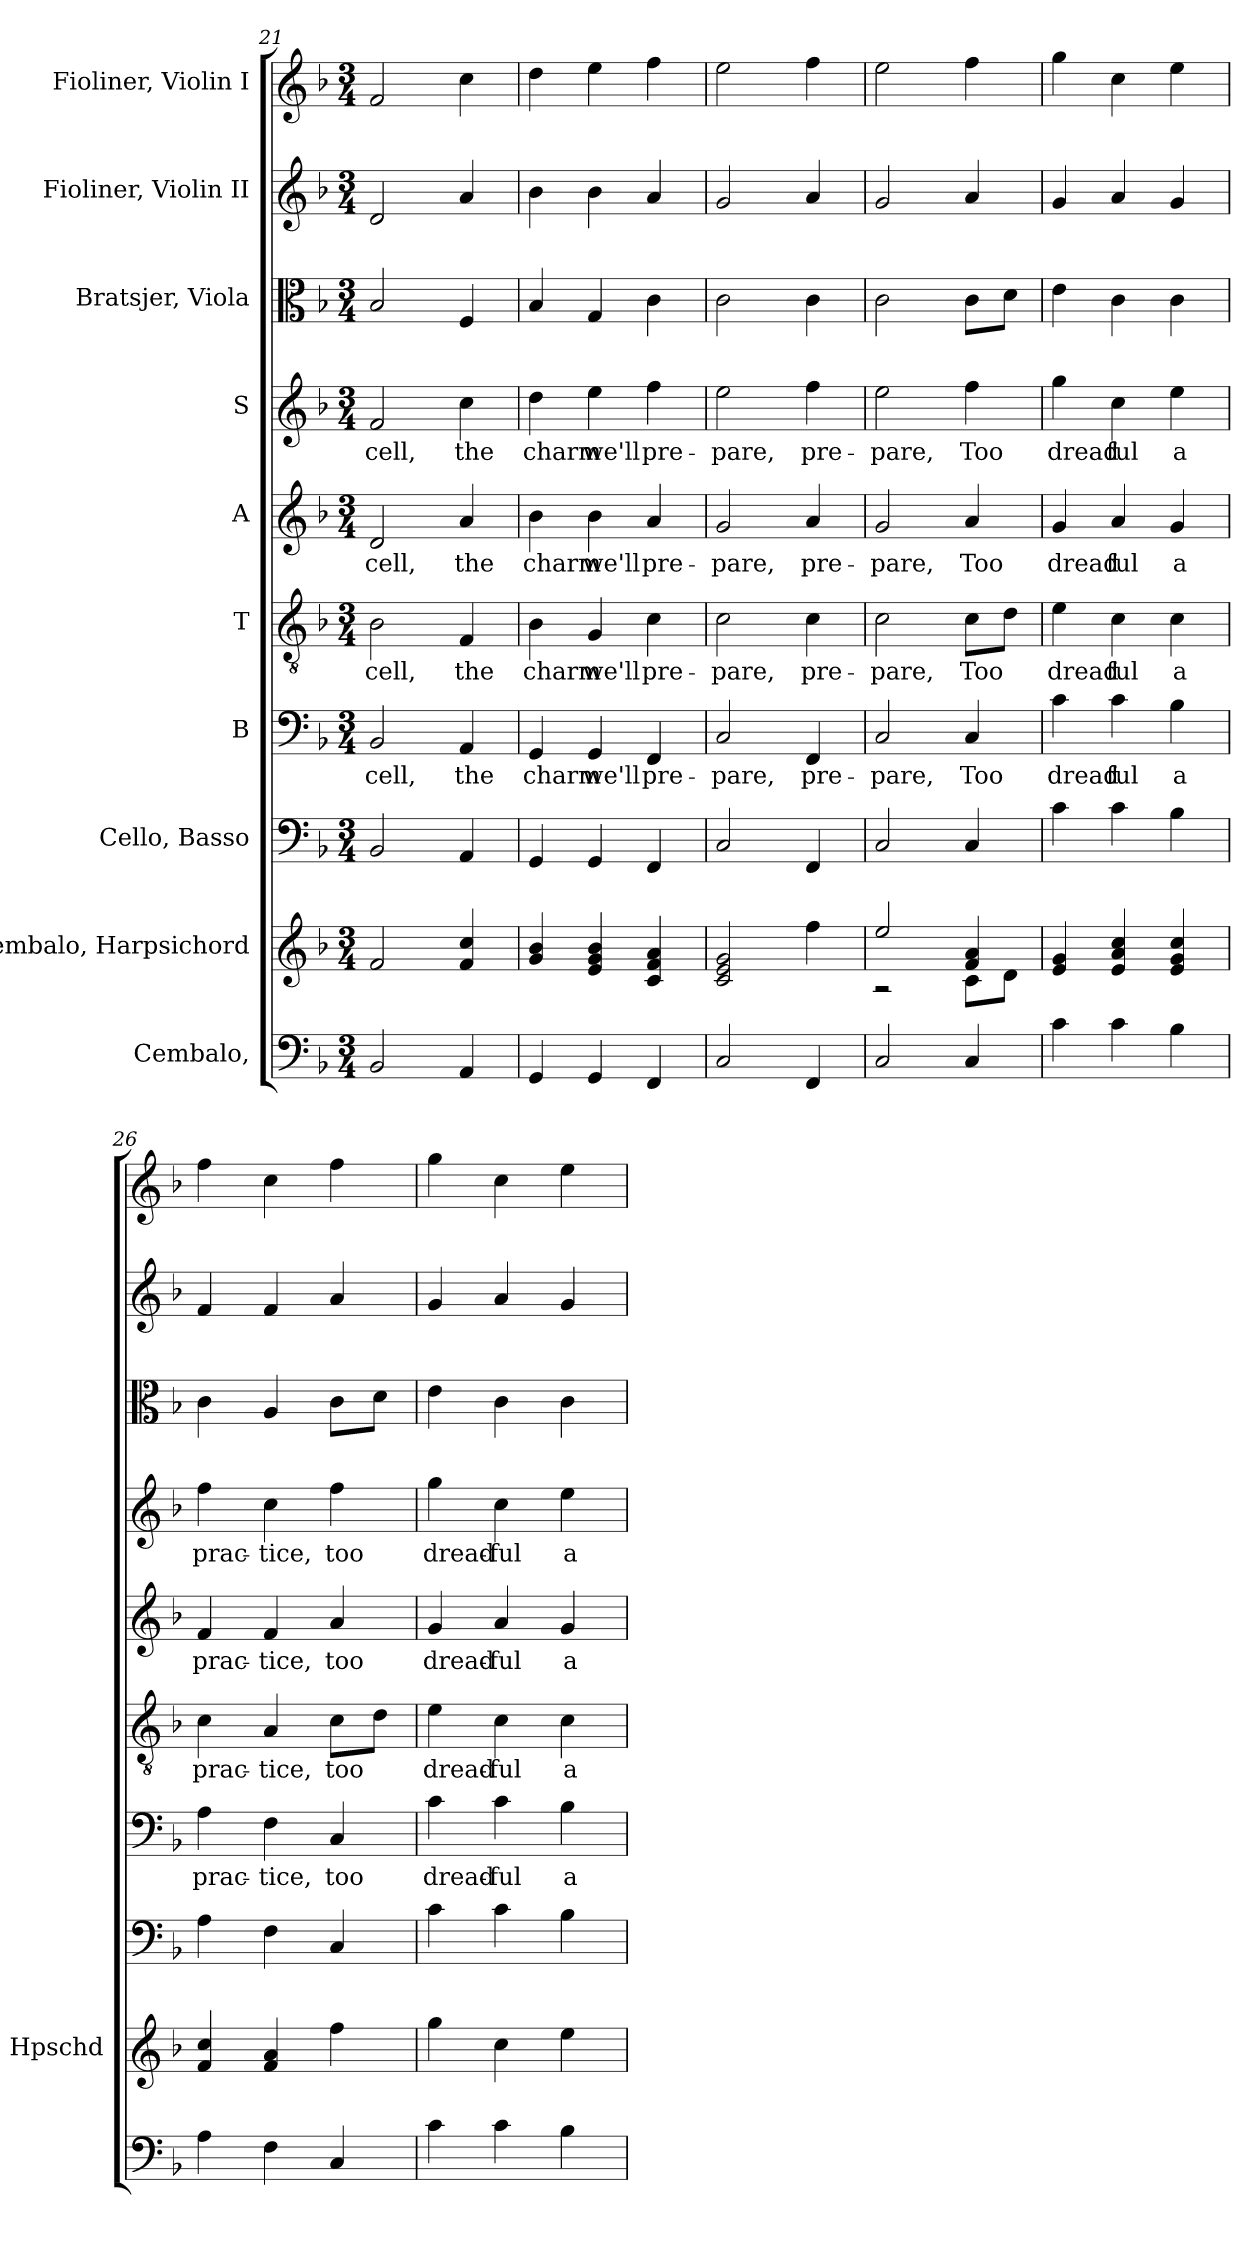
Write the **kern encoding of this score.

**kern	**kern	**kern	**kern	**text	**kern	**text	**kern	**text	**kern	**text	**kern	**kern	**kern
*part10	*part9	*part8	*part7	*part7	*part6	*part6	*part5	*part5	*part4	*part4	*part3	*part2	*part1
*staff10	*staff9	*staff8	*staff7	*staff7	*staff6	*staff6	*staff5	*staff5	*staff4	*staff4	*staff3	*staff2	*staff1
*I"Cembalo,	*I"Cembalo, Harpsichord	*I"Cello,  Basso	*I"B	*	*I"T	*	*I"A	*	*I"S	*	*I"Bratsjer, Viola	*I"Fioliner, Violin II	*I"Fioliner, Violin I
*	*I'Hpschd	*	*	*	*	*	*	*	*	*	*	*	*
*clefF4	*clefG2	*clefF4	*clefF4	*	*clefGv2	*	*clefG2	*	*clefG2	*	*clefC3	*clefG2	*clefG2
*k[b-]	*k[b-]	*k[b-]	*k[b-]	*	*k[b-]	*	*k[b-]	*	*k[b-]	*	*k[b-]	*k[b-]	*k[b-]
*M3/4	*M3/4	*M3/4	*M3/4	*	*M3/4	*	*M3/4	*	*M3/4	*	*M3/4	*M3/4	*M3/4
=21	=21	=21	=21	=21	=21	=21	=21	=21	=21	=21	=21	=21	=21
!	!	!	!	!LO:LY:b	!	!LO:LY:b	!	!LO:LY:b	!	!LO:LY:b	!	!	!
2BB-/	2f/	2BB-/	2BB-/	cell,	2B-\	cell,	2d/	cell,	2f/	cell,	2B-/	2d/	2f/
!	!	!	!	!LO:LY:b	!	!LO:LY:b	!	!LO:LY:b	!	!LO:LY:b	!	!	!
4AA/	4f/ 4cc/	4AA/	4AA/	the	4F/	the	4a/	the	4cc\	the	4F/	4a/	4cc\
=22	=22	=22	=22	=22	=22	=22	=22	=22	=22	=22	=22	=22	=22
!	!	!	!	!LO:LY:b	!	!LO:LY:b	!	!LO:LY:b	!	!LO:LY:b	!	!	!
4GG/	4g/ 4b-/	4GG/	4GG/	charm	4B-\	charm	4b-\	charm	4dd\	charm	4B-/	4b-\	4dd\
!	!	!	!	!LO:LY:b	!	!LO:LY:b	!	!LO:LY:b	!	!LO:LY:b	!	!	!
4GG/	4e/ 4g/ 4b-/	4GG/	4GG/	we'll	4G/	we'll	4b-\	we'll	4ee\	we'll	4G/	4b-\	4ee\
!	!	!	!	!LO:LY:b	!	!LO:LY:b	!	!LO:LY:b	!	!LO:LY:b	!	!	!
4FF/	4c/ 4f/ 4a/	4FF/	4FF/	pre-	4c\	pre-	4a/	pre-	4ff\	pre-	4c\	4a/	4ff\
=23	=23	=23	=23	=23	=23	=23	=23	=23	=23	=23	=23	=23	=23
!	!	!	!	!LO:LY:b	!	!LO:LY:b	!	!LO:LY:b	!	!LO:LY:b	!	!	!
2C/	2c/ 2e/ 2g/	2C/	2C/	-pare,	2c\	-pare,	2g/	-pare,	2ee\	-pare,	2c\	2g/	2ee\
!	!	!	!	!LO:LY:b	!	!LO:LY:b	!	!LO:LY:b	!	!LO:LY:b	!	!	!
4FF/	4ff\	4FF/	4FF/	pre-	4c\	pre-	4a/	pre-	4ff\	pre-	4c\	4a/	4ff\
=24	=24	=24	=24	=24	=24	=24	=24	=24	=24	=24	=24	=24	=24
*	*^	*	*	*	*	*	*	*	*	*	*	*	*
!	!	!	!	!	!LO:LY:b	!	!LO:LY:b	!	!LO:LY:b	!	!LO:LY:b	!	!	!
2C/	2ee/	2r	2C/	2C/	-pare,	2c\	-pare,	2g/	-pare,	2ee\	-pare,	2c\	2g/	2ee\
!	!	!	!	!	!LO:LY:b	!	!LO:LY:b	!	!LO:LY:b	!	!LO:LY:b	!	!	!
4C/	4f/ 4a/	8c\L	4C/	4C/	Too	8c\L	Too	4a/	Too	4ff\	Too	8c\L	4a/	4ff\
.	.	8d\J	.	.	.	8d\J	.	.	.	.	.	8d\J	.	.
=25	=25	=25	=25	=25	=25	=25	=25	=25	=25	=25	=25	=25	=25	=25
!	!	!	!	!	!LO:LY:b	!	!LO:LY:b	!	!LO:LY:b	!	!LO:LY:b	!	!	!
*	*v	*v	*	*	*	*	*	*	*	*	*	*	*	*
4c\	4e/ 4g/	4c\	4c\	dread-	4e\	dread-	4g/	dread-	4gg\	dread-	4e\	4g/	4gg\
!	!	!	!	!LO:LY:b	!	!LO:LY:b	!	!LO:LY:b	!	!LO:LY:b	!	!	!
4c\	4e/ 4a/ 4cc/	4c\	4c\	-ful	4c\	-ful	4a/	-ful	4cc\	-ful	4c\	4a/	4cc\
!	!	!	!	!LO:LY:b	!	!LO:LY:b	!	!LO:LY:b	!	!LO:LY:b	!	!	!
4B-\	4e/ 4g/ 4cc/	4B-\	4B-\	a	4c\	a	4g/	a	4ee\	a	4c\	4g/	4ee\
=26	=26	=26	=26	=26	=26	=26	=26	=26	=26	=26	=26	=26	=26
!	!	!	!	!LO:LY:b	!	!LO:LY:b	!	!LO:LY:b	!	!LO:LY:b	!	!	!
4A\	4f/ 4cc/	4A\	4A\	prac-	4c\	prac-	4f/	prac-	4ff\	prac-	4c\	4f/	4ff\
!	!	!	!	!LO:LY:b	!	!LO:LY:b	!	!LO:LY:b	!	!LO:LY:b	!	!	!
4F\	4f/ 4a/	4F\	4F\	-tice,	4A/	-tice,	4f/	-tice,	4cc\	-tice,	4A/	4f/	4cc\
!	!	!	!	!LO:LY:b	!	!LO:LY:b	!	!LO:LY:b	!	!LO:LY:b	!	!	!
4C/	4ff\	4C/	4C/	too	8c\L	too	4a/	too	4ff\	too	8c\L	4a/	4ff\
.	.	.	.	.	8d\J	.	.	.	.	.	8d\J	.	.
!!LO:PB:g=z
=27	=27	=27	=27	=27	=27	=27	=27	=27	=27	=27	=27	=27	=27
!	!	!	!	!LO:LY:b	!	!LO:LY:b	!	!LO:LY:b	!	!LO:LY:b	!	!	!
4c\	4gg\	4c\	4c\	dread-	4e\	dread-	4g/	dread-	4gg\	dread-	4e\	4g/	4gg\
!	!	!	!	!LO:LY:b	!	!LO:LY:b	!	!LO:LY:b	!	!LO:LY:b	!	!	!
4c\	4cc\	4c\	4c\	-ful	4c\	-ful	4a/	-ful	4cc\	-ful	4c\	4a/	4cc\
!	!	!	!	!LO:LY:b	!	!LO:LY:b	!	!LO:LY:b	!	!LO:LY:b	!	!	!
4B-\	4ee\	4B-\	4B-\	a	4c\	a	4g/	a	4ee\	a	4c\	4g/	4ee\
=	=	=	=	=	=	=	=	=	=	=	=	=	=
*-	*-	*-	*-	*-	*-	*-	*-	*-	*-	*-	*-	*-	*-
